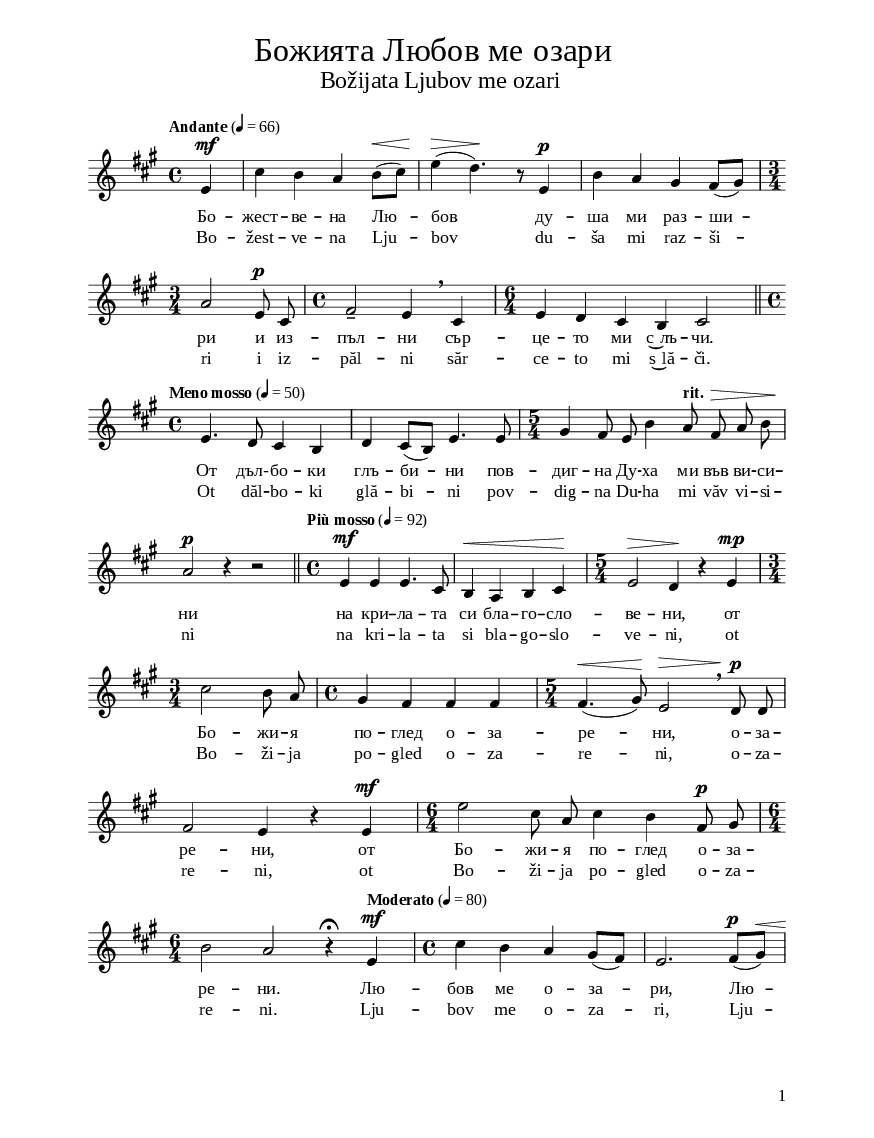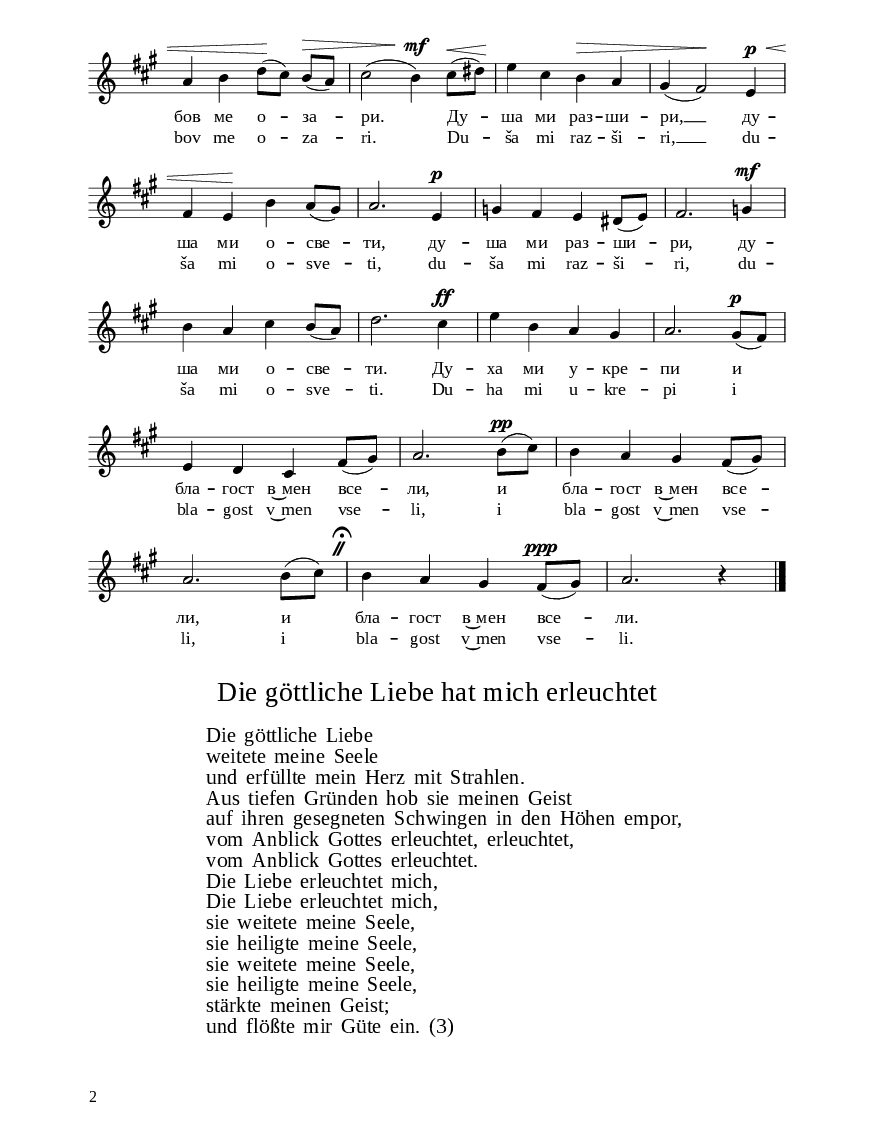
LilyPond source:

\version "2.24.1"

% include paper part and global functions
\include "include/globals.ily"

\bookpart {
  \label #'ref206
  \tocItem \markup "Божията Любов ме озари – Božijata Ljubov me ozari  "
  \include "include/bookpart-paper.ily"
  \score {
    \include "include/score-layout.ily"

    \new Voice \absolute {
      \clef treble
      \key a \major
      \time 4/4
      \tempoFunc "Andante" 4 "66"
      \autoBeamOff
      \partial 4
      e'4 ^\mf  | % 2
      cis''4  b'4  a'4  b'8 ( [ ^\<
      cis''8 ) ] | % 3
      e''4 ( ^\! ^\>  d''4. ) \! r8  e'4^\p | % 4
      b'4  a'4  gis'4  fis'8 ( [
      gis'8 ) ] \break| % 5
      \time 3/4  | % 5
      a'2  e'8  ^\p  cis'8   | % 6
      \time 4/4  | % 6
      fis'2 --  e'4   \breathe cis'4 | % 7
      \time 6/4  | % 7
      e'4  d'4  cis'4  b4  cis'2 \bar
      "||"
      \time 4/4  \break | % 8
      | % 8
      \tempoFunc "Meno mosso" 4 "50"
      e'4.  d'8  cis'4  b4 | % 9
      d'4  cis'8 ( [  b8 ) ]  e'4.  e'8
      |
      \time 5/4  |
      gis'4  fis'8   e'8  b'4 \tempo "rit." a'8
      fis'8 ^\>  a'8  b'8
      \break | % 11
      a'2 ^\! ^\p r4 r2 \bar "||"
      \time 4/4   | % 12
      \tempoFunc "Più mosso" 4 "92" e'4 ^\mf

      e'4
      e'4.   cis'8 | % 13
      b4 ^\<  a4  b4  cis'4 ^\!  | % 14
      \time 5/4  | % 14
      e'2 ^\>  d'4 ^\! r4  e'4 ^\mp \break | % 15
      \time 3/4  | % 15
      cis''2  b'8   a'8  | % 16
      \time 4/4  | % 16
      gis'4  fis'4  fis'4  fis'4 | % 17
      \time 5/4  | % 17
      fis'4. ( ^\<  gis'8 ) ^\!  e'2 ^\> \breathe d'8 
      ^\!  ^\p  d'8 \break | % 18
      fis'2  e'4 r4  e'4 ^\mf | % 19
      \time 6/4  | % 19
      e''2  cis''8   a'8   cis''4
      b'4  fis'8  ^\p  gis'8 | \time 6/4 \break 

      b'2  a'2 r4 ^\fermata
      \tempoFunc "Moderato" 4 "80"
      e'4
      ^\mf | % 21
      \time 4/4  | % 21
      cis''4  b'4  a'4  gis'8 ( [
      fis'8 ) ]  | % 22
      e'2.  fis'8 ( [ ^\p  gis'8 ) ] ^\< \break | % 23
      a'4  b'4  d''8 ( [ ^\!  cis''8 )
      ]  b'8 ( [ ^\>  a'8 ) ] | % 24
      cis''2 (  b'4 ) ^\! ^\mf  cis''8 ( [ ^\<
      dis''8 ) ] | % 25
      e''4 ^\!  cis''4  b'4 ^\>  a'4 | % 26
      gis'4 (  fis'2 ) ^\!  e'4 ^\p ^\< \break | % 27
      fis'4  e'4 ^\! b'4  a'8 ( [
      gis'8 ) ] | % 28
      a'2.  e'4 ^\p | % 29
      g'4  fis'4  e'4  dis'8 ( [  e'8
      ) ] |
      fis'2.  g'4 ^\mf \break | % 31
      b'4  a'4  cis''4  b'8 ( [  a'8
      ) ] | % 32
      d''2.  cis''4 ^\ff  | % 33
      e''4  b'4  a'4  gis'4 | % 34
      a'2.  gis'8 ( [ ^\p  fis'8 ) ] \break | % 35
      e'4  d'4  cis'4  fis'8 ( [  gis'8
      ) ] | % 36
      a'2.  b'8 ( [ ^\pp  cis''8 ) ]
      | % 37
      b'4  a'4  gis'4  fis'8 ( [
      gis'8 ) ] | \break % 38
      a'2.  b'8 ( [  cis''8 ) ]
      ^\markup { 
        \override #'(baseline-skip . 1.2)        
        \column {
          \line { "   " \musicglyph #"scripts.ufermata"}
          \line { "   " \musicglyph #"scripts.caesura.straight" }
        } 
      }
      | % 39
      b'4  a'4  gis'4  fis'8 ( [ ^\ppp
      gis'8 ) ] |
      a'2. r4 \bar "|."
    }

    \addlyrics {
      Бо -- жест -- ве -- на Лю -- бов
      ду -- ша ми раз -- ши -- ри
      и из -- пъл -- ни сър -- це -- то
      ми с~лъ -- чи. От "дъл-" -- бо -- ки
      глъ -- би -- ни пов -- диг -- на
      Ду -- ха ми във ви -- си -- ни на
      кри -- ла -- та си бла -- го -- сло
      -- ве -- ни, от Бо -- жи -- я по --
      глед о -- за -- ре -- ни, о -- за
      -- ре -- ни, от Бо -- жи -- я по --
      глед о -- за -- ре -- ни. Лю -- бов
      ме о -- за -- ри, Лю -- бов
      ме о -- за -- ри.  Ду --
      ша ми раз -- ши -- ри,  __ ду --
      ша ми о -- све  -- ти, ду -- ша
      ми раз -- ши  -- ри, ду -- ша ми
      о -- све -- ти. Ду -- ха ми у --
      кре -- пи и  бла -- гост в~мен
      все -- ли, и  бла -- гост
      в~мен все -- ли, и  бла --
      гост в~мен все -- ли.}
      \addlyrics {
      Bo -- žest -- ve -- na Lju -- bov
      du -- ša mi raz -- ši -- ri
      i iz -- păl -- ni săr -- ce -- to
      mi s~lă -- či. Ot dăl -- bo -- ki
      glă -- bi -- ni pov -- dig -- na
      Du -- ha mi văv vi -- si -- ni na
      kri -- la -- ta si bla -- go -- slo
      -- ve -- ni, ot Bo -- ži -- ja po --
      gled o -- za -- re -- ni, o -- za
      -- re -- ni, ot Bo -- ži -- ja po --
      gled o -- za -- re -- ni. Lju -- bov
      me o -- za -- ri, Lju -- bov
      me o -- za -- ri.  Du --
      ša mi raz -- ši -- ri,  __ du --
      ša mi o -- sve  -- ti, du -- ša
      mi raz -- ši  -- ri, du -- ša mi
      o -- sve -- ti. Du -- ha mi u --
      kre -- pi i  bla -- gost v~men
      vse -- li, i  bla -- gost
      v~men vse -- li, i  bla --
      gost v~men vse -- li.}


        \header {
          title = \titleFunc "Божията Любов ме озари " " Božijata Ljubov me ozari"
        }

        \midi{}

      } % score



      % include foreign translation(s) of the song
      \version "2.22.1"

\markup \fill-line { \fontsize #deTitleFontSize "Die göttliche Liebe hat mich erleuchtet" }
\markup \null
\markup \null
\markup \fontsize #deCoupletFontSize {
  \hspace #10
  \override #`(baseline-skip . ,deCoupletBaselineSkip)

  \column {


    \line { " "Die göttliche Liebe   }

    \line { " "weitete meine Seele  }

    \line { " "und erfüllte mein Herz mit Strahlen.  }

    \line { " "Aus tiefen Gründen hob sie meinen Geist  }

    \line { " "auf ihren gesegneten Schwingen in den Höhen empor,   }

    \line { " "vom Anblick Gottes erleuchtet, erleuchtet,  }

    \line { " "vom Anblick Gottes erleuchtet.   }


    \line { " "Die Liebe erleuchtet mich,   }

    \line { " "Die Liebe erleuchtet mich,  }

    \line { " "sie weitete meine Seele,   }

    \line { " "sie heiligte meine Seele,   }

    \line { " "sie weitete meine Seele,   }

    \line { " "sie heiligte meine Seele,   }

    \line { " "stärkte meinen Geist;   }

    \line { " "und flößte mir Güte ein. (3)  }
  }
}


    } % bookpart

    % Più mosso
    %
